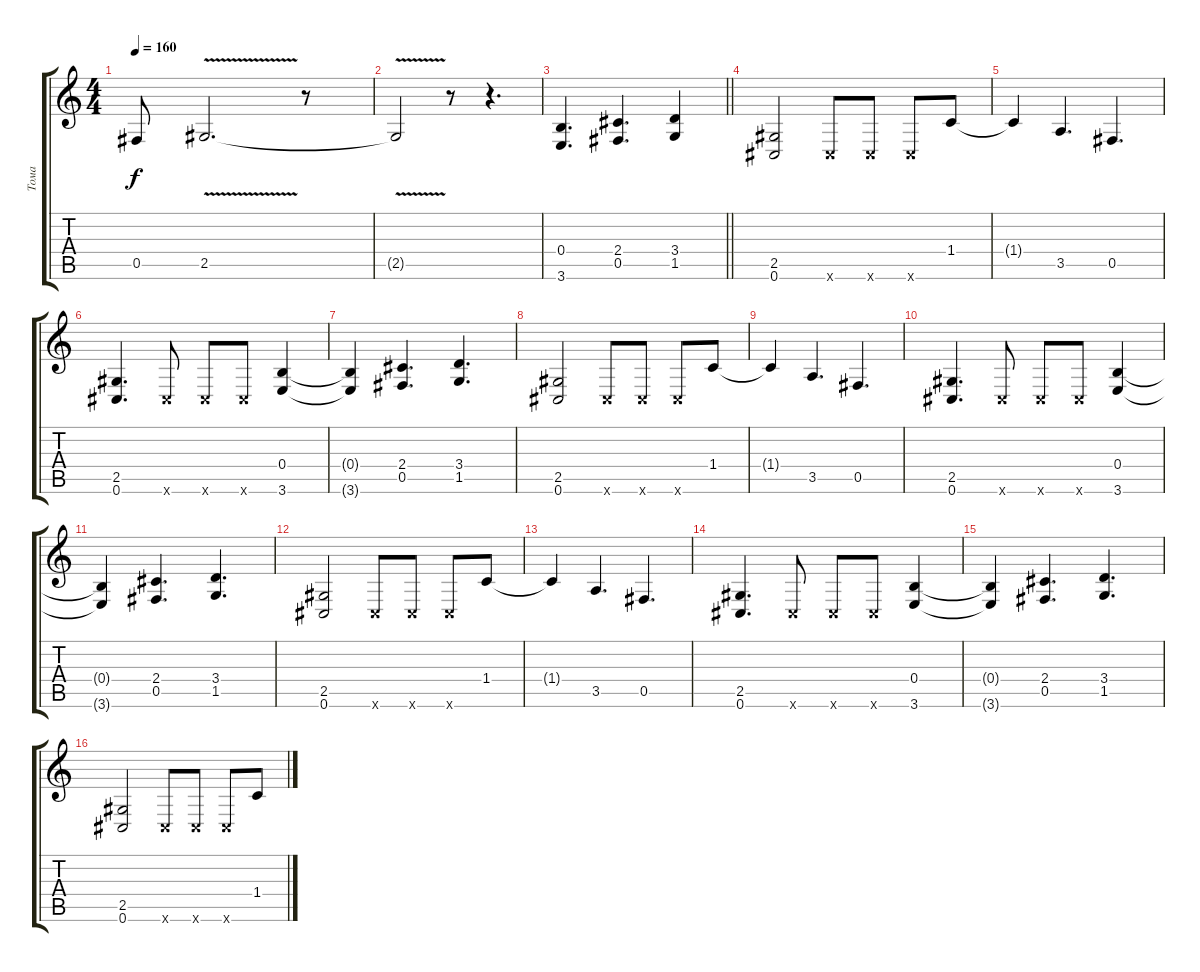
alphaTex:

\track ("Тома" "Тома") {instrument distortionguitar}
\staff {score tabs}
\tuning (Db4 Ab3 E3 B2 Gb2 Db2) {hide}
\ts (4 4)
\tempo 160
\clef g2
\ks c
0.5.8{dy f} 2.5{v}.2{d} r.8 |
2.5{t}.2 r.8 r.4{d} |
\barLineRight lightlight
(0.4 3.6).4{d} (2.4 0.5).4{d} (3.4 1.5).4 |
\section ("" "")
(2.5 0.6).2 0.6{x}.8 0.6{x}.8 0.6{x}.8 1.4.8 |
1.4{t}.4 3.5.4{d} 0.5.4{d} |
(2.5 0.6).4{d} 0.6{x}.8 0.6{x}.8 0.6{x}.8 (0.4 3.6).4 |
(0.4{t} 3.6{t}).4 (2.4 0.5).4{d} (3.4 1.5).4{d} |
(2.5 0.6).2 0.6{x}.8 0.6{x}.8 0.6{x}.8 1.4.8 |
1.4{t}.4 3.5.4{d} 0.5.4{d} |
(2.5 0.6).4{d} 0.6{x}.8 0.6{x}.8 0.6{x}.8 (0.4 3.6).4 |
(0.4{t} 3.6{t}).4 (2.4 0.5).4{d} (3.4 1.5).4{d} |
(2.5 0.6).2 0.6{x}.8 0.6{x}.8 0.6{x}.8 1.4.8 |
1.4{t}.4 3.5.4{d} 0.5.4{d} |
(2.5 0.6).4{d} 0.6{x}.8 0.6{x}.8 0.6{x}.8 (0.4 3.6).4 |
(0.4{t} 3.6{t}).4 (2.4 0.5).4{d} (3.4 1.5).4{d} |
(2.5 0.6).2 0.6{x}.8 0.6{x}.8 0.6{x}.8 1.4.8
